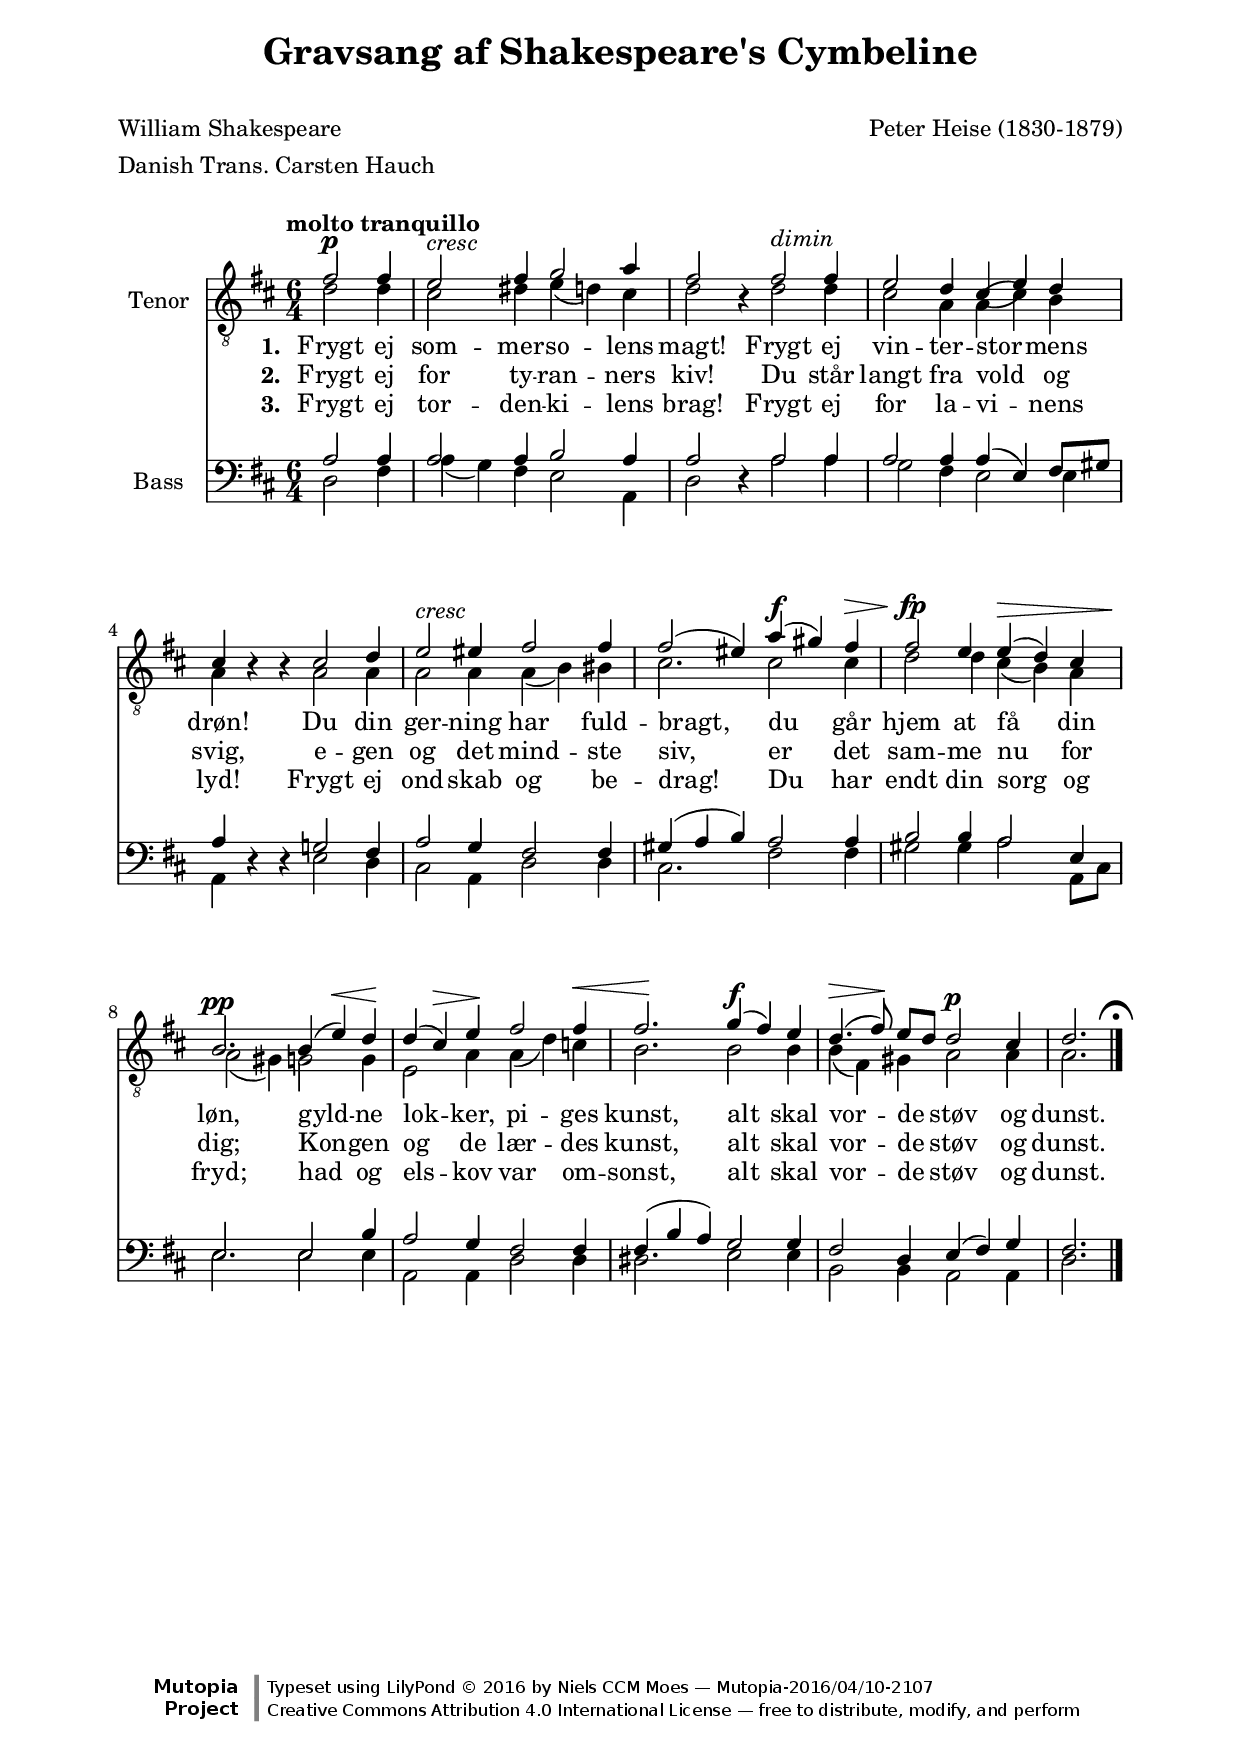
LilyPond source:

\version "2.19.36" 

\paper{%#(set-paper-size "a4")
	line-width = 170
	top-margin = 5
	bottom-margin =5
	ragged-bottom = ##t
	ragged-last-bottom = ##t
	systemSeparatorMarkup = ##t
	system-system-spacing = 
	    #'((basic-distance . 18) 
	       (minimum-distance . 14) 
	       (padding . 1) 
	       (stretchability . 60))
	print-page-number = ##f
}

\header {
  title = "Gravsang af Shakespeare's Cymbeline"
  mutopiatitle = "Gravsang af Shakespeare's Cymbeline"
  subtitle = " "
  composer = "Peter Heise (1830-1879)"
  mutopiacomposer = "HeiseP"
  poet = \markup{\column
                 {
                 {"William Shakespeare"}
                 {"Danish Trans. Carsten Hauch"}
                 {" "}
  }} 
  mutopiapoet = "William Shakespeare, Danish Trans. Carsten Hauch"
  opus = ""
%  instrument = "For male choir TTBB"
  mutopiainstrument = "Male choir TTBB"
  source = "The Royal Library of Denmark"
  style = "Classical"
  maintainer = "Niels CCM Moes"
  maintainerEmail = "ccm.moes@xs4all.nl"
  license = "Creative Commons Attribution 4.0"

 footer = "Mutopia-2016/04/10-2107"
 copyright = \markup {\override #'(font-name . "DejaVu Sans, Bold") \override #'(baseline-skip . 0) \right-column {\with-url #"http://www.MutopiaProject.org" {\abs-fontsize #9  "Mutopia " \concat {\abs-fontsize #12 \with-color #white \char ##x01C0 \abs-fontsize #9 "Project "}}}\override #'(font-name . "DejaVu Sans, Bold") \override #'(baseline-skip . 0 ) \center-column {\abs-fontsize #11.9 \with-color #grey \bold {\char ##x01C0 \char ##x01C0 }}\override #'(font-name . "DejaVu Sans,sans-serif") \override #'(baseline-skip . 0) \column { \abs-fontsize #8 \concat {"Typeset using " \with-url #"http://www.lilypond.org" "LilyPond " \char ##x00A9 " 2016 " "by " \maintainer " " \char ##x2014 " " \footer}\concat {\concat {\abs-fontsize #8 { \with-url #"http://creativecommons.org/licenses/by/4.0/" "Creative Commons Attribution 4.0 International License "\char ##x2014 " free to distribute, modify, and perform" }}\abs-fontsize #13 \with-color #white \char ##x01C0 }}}
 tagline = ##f
}

sdu = \override Stem #'direction = #UP
sdd = \override Stem #'direction = #DOWN

%#(set-global-staff-size 18.0)

global = {
  \key  d \major
  \time 6/4
  \autoBeamOff
  \override Hairpin.to-barline =##f
  \numericTimeSignature
}

Tenora = \relative c' { 
  \global
  \clef "G_8"
  \tempo "molto tranquillo"
\sdu 
\partial 2. fis2^\p fis4 e2^\markup{\italic "cresc"}
fis4 g2 a4 fis2
s4 fis2^\markup{\italic "dimin"} fis4 e2 d4 cis( e) d 
\break
cis s2 cis2 d4 e2^\markup{\italic "cresc"} eis4 fis2 fis4
fis2^(eis4) a^\f^(gis) fis^\> fis2^\fp e4 e^\>^(d)cis 
\break
b2.^\pp b4^(e)^\< d\! d^(cis^\>) e\! fis2 fis4^\< fis2.\! g4^\f^(fis) e
d4.^\>^( fis8)\! e[ d]  d2^\p cis4 d2.
\bar "|."\mark \markup \center-column { \fermata }
}
Tenorb = \relative c' { 
  \global
  \clef "G_8"
\sdd 
\partial 2. d2 d4 cis2 dis4 e_(d) cis  d2 r4 d2 d4 cis2 a4 a( cis) b a r4 r a2 a4 a2 a4 a_(b) bis
cis2. cis2 cis4 d2 d4 cis_(b) a a2_(gis4) g2 g4 e2 a4 a_(d) c b2. b2 b4
b4_(fis) gis a2 a4 a2.
\bar "|."
}

Bassa = \relative c' {
  \global \clef "F"
  \sdu
\partial 2. a2 a4 a2 a4 b2 a4 a2 s4 a2 a4 a2 a4 a^(e) fis8[gis] a4 s2 g!2 fis4 a2 g4 fis2 fis4
gis^(a b) a2 a4 b2 b4 a2 e4 e2. e2 b'4 a2 g4 fis2 fis4 fis^(b a) g2 g4
fis2 d4 e^(fis) g fis2.
}
Bassb = \relative c {
  \global \clef "F"
\sdd
\partial 2. d2 fis4 a_(g) fis e2 a,4 d2 r4 a'2 a4 g2 fis4 e2 e4 a, r4 r e'2 d4 cis2 a4 d2 d4 
cis2. fis2 fis4 gis2 gis4 a2 a,8[cis] e2. e2 e4 a,2 a4 d2 d4 dis2. e2 e4
b2 b4 a2 a4 d2.
}

stanzai = \lyricmode {
  \set stanza = #"1. " 
Frygt ej som -- mer -- so -- lens magt!
Frygt ej vin -- ter -- stor -- mens drøn!
Du din ger -- ning har fuld -- bragt,
du går hjem at få din løn,
gyld -- ne lok -- ker, pi -- ges kunst,
alt skal vor -- de støv og dunst.  
}

stanzaii = \lyricmode {
  \set stanza = #"2. " 
Frygt ej for ty -- ran -- ners kiv!
Du står langt fra vold og svig,
e -- gen og det mind -- ste siv,
er det sam -- me nu for dig;
Kon -- gen og de lær -- des kunst,
alt skal vor -- de støv og dunst.

}

stanzaiii = \lyricmode {
  \set stanza = #"3. " 
Frygt ej tor -- den -- ki -- lens brag!
Frygt ej for la -- vi -- nens lyd!
Frygt ej ond -- skab og be -- drag!
Du har endt din sorg og fryd;
had og els -- kov var om -- sonst,
alt skal vor -- de støv og dunst.
}


\score {
      <<
    \new StaffGroup
     \new Staff {\set Staff.instrumentName = #"Tenor"
                 <<
                 \new Voice = "upper" << \Tenora >>
                 \new Voice = "lower" << \Tenorb >>
                 \new Lyrics \lyricsto "upper" {\stanzai}
                 \new Lyrics \lyricsto "upper" {\stanzaii}
                 \new Lyrics \lyricsto "upper" {\stanzaiii}
                 >>
                 
                 }
     \new Staff {\set Staff.instrumentName = #"Bass"
                 <<
                 \new Voice = "upper" \Bassa
                 \new Voice = "lower" \Bassb
                 >>
                 } 

      >>
\midi {
  \tempo 4 = 100
      }
\layout {}
}

\markup{
	\fontsize #1
		\column{"  " "Frygt ej sommersolens magt!"
                        "Frygt ej vinterstormens drøn!"
                        "Du din gerning har fuldbragt,"
                        "du går hjem at få din løn,"
                        "gyldne lokker, piges kunst,"
                        "alt skal vorde støv og dunst."
                        "  "
                        "Frygt ej for tyranners kiv!"
                        "Du står langt fra vold og svig,"
                        "egen og det mindste siv,"
                        "er det samme nu for dig;"
                        "Kongen og de lærdes kunst,"
                        "alt skal vorde støv og dunst."
                        "  "
                        "Frygt ej tordenkilens brag!"
                        "Frygt ej for lavinens lyd!"
                        "Frygt ej ondskab og bedrag!"
                        "Du har endt din sorg og fryd;"
                        "had og elskov var omsonst,"
                        "alt skal vorde støv og dunst."
                        }
		\hspace #2
        \fontsize #1
		\column{"  " "Fear no more the heat o’ the sun,"
		        "Nor the furious winter’s rages;"
		        "Thou thy worldly task hast done,"
		        "Home art gone and ta’en thy wages;"
		        "Golden lads and girls all must,"
		        "As chimney sweepers, come to dust."
		        "  "
		        "Fear no more the frown o’ th’ great;"
		        "Thou art past the tyrant’s stroke:"
		        "Care no more to clothe and eat;"
		        "To thee the reed is as the oak:"
		        "The sceptre, learning, physic, must"
		        "all follow this, and come to dust."
		        "  "
		        "Fear no more the lightning flash,"
		        "The all dreaded thunder stone;"
		        "Fear no slander, censure rash;"
		        "Thou has finished joy and moan."
		        "All lovers young, all lovers must"
		        "consign to thee, and come to dust."
		}
		
	}


